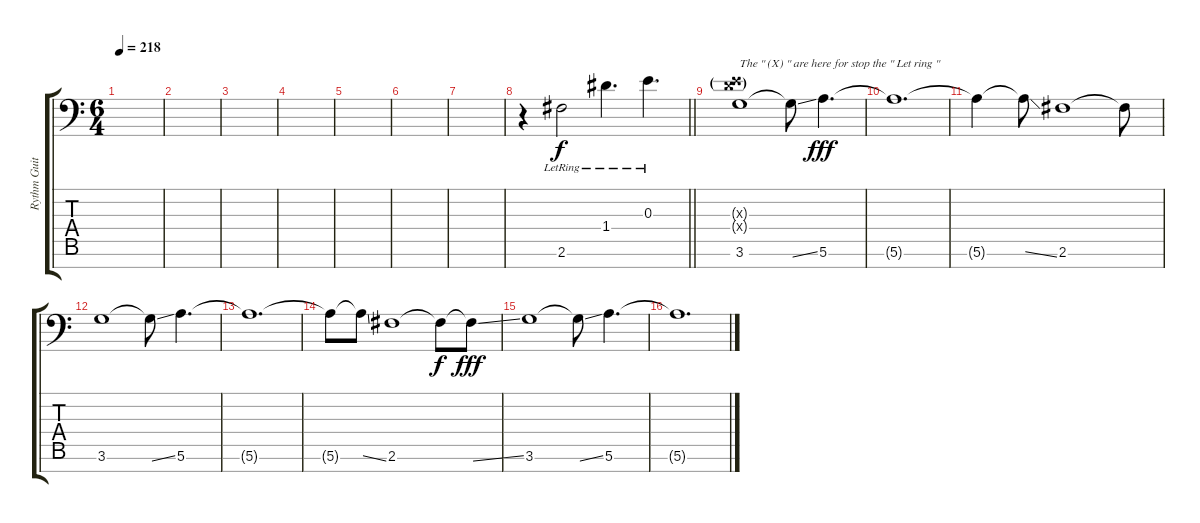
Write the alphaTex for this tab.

\track ("Rythm Guitar #2" "Rythm Guit") {instrument distortionguitar}
\staff {score tabs}
\tuning (D4 A3 E3 D3 A2 E2 A1) {hide}
\ts (6 4)
\tempo 218
\clef f4
\ks c
|
|
|
|
|
|
|
\barLineRight lightlight
r.4{volume 13} 2.6{lr}.2 1.4{lr}.4{d} 0.3{lr}.4{d} |
\section ("" "")
(0.3{g x} 0.4{g x} 3.6).1{txt "The \" (X) \" are here for stop the \" Let ring \"" volume 15} 3.6{ss t}.8{dy f} 5.6.4{d dy fff} |
5.6{t}.1{d} |
5.6{t}.4 5.6{ss t}.8 2.6.1 2.6{t}.8 |
3.6.1 3.6{ss t}.8 5.6.4{d} |
5.6{t}.1{d} |
5.6{t}.8 5.6{ss t}.8 2.6.1 2.6{t}.8{dy f} 2.6{ss t}.8{dy fff} |
3.6.1 3.6{ss t}.8 5.6.4{d} |
5.6{t}.1{d}
